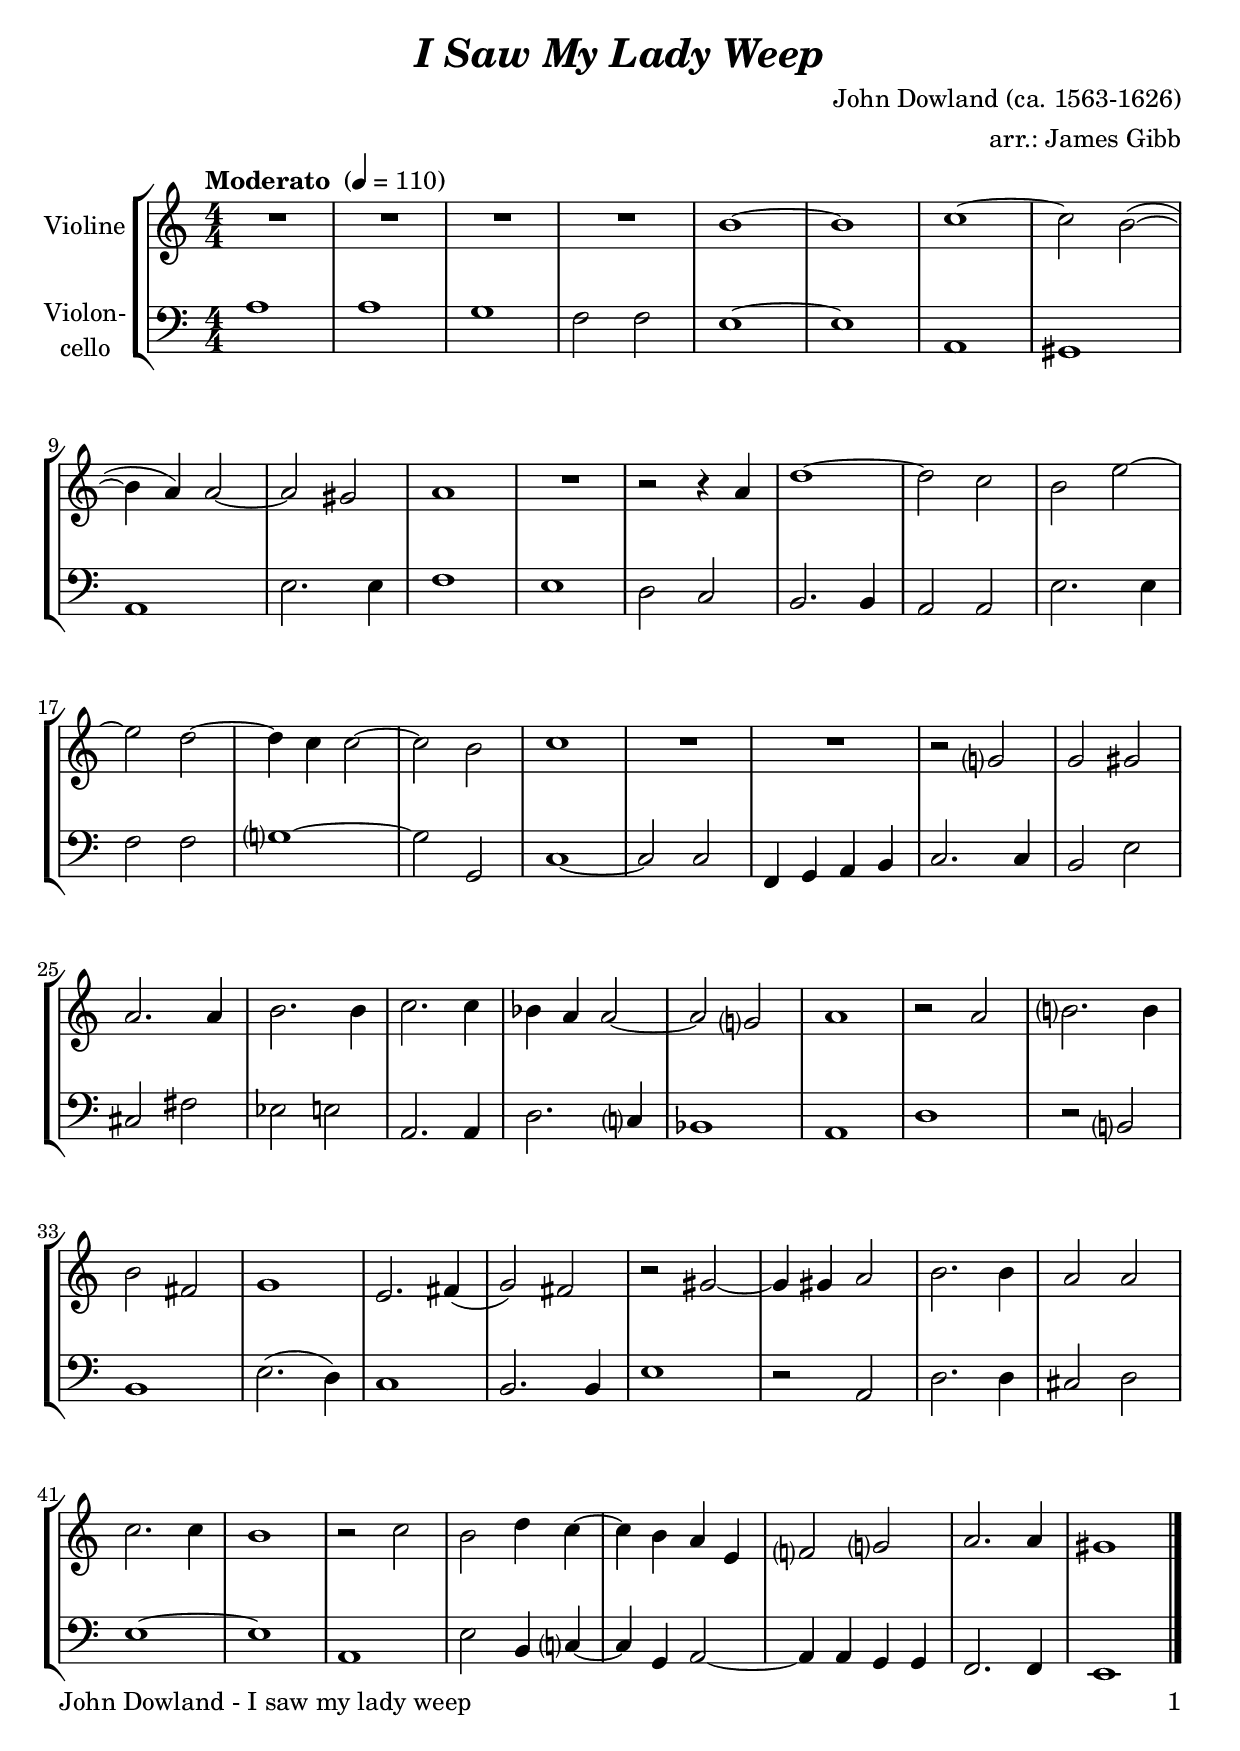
\version "2.18.2"
\include "deutsch.ly"
  
#(set-global-staff-size 22)

\header {
  title     = \markup \bold \italic "I Saw My Lady Weep"
  composer  = "John Dowland (ca. 1563-1626)"
  arranger  = "arr.: James Gibb"
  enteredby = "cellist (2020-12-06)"
%  piece     = ""
}

voiceconsts = {
  \key a \minor
  \time 4/4
  \clef "treble"
  \numericTimeSignature
  % Set default beaming for all staves
%  \set Timing.beamExceptions = #'()
%  \set Timing.baseMoment     = #(ly:make-moment 1 4)
%  \set Timing.beatStructure  = #'(1 1 1)
  \tempo "Moderato " 4=110
}

mivl = "violin"
%miba = "pizzicato strings"
miba = "cello"

rit = \mark \markup \box \italic "rit."

va = \relative c'' {
  \voiceconsts

  R1*4
  h1~
  h

  c~
  c2 h(~
  h4 a) a2~
  a gis
  a1
  R

  r2 r4 a
  d1~
  d2 c
  h e~
  e d~
  d4 c c2~

  c h
  c1
  R1*2
  r2 g?
  g gis

  a2. a4
  h2. h4
  c2. c4
  b a a2~
  a g?
  a1

  r2 a
  h?2. h4
  h2 fis
  g1
  e2. fis4(
  g2) fis

  r gis~
  gis4 gis a2
  h2. h4
  a2 a
  c2. c4
  h1

  r2 c
  h d4 c~
  c h a e
  f?2 g?
  a2. a4
  gis1 \bar "|."
}

vb = \relative c' {
  \voiceconsts
  \clef "bass"

  a1
  a
  g
  f2 f
  e1~
  e

  a,
  gis
  a
  e'2. e4
  f1
  e

  d2 c
  h2. h4
  a2 a
  e'2. e4
  f2 f
  g?1~

  g2 g,
  c1~
  c2 c
  f,4 g a h
  c2. c4
  h2 e

  cis fis
  es e
  a,2. a4
  d2. c?4
  b1
  a

  d
  r2 h?
  h1
  e2.( d4)
  c1
  h2. h4

  e1
  r2 a,
  d2. d4
  cis2 d
  e1~
  e

  a,
  e'2 h4 c?~
  c g a2~
  a4 a g g
  f2. f4
  e1 \bar "|."
}


music = \new StaffGroup <<
      \new Staff {
	\set Staff.midiInstrument = \mivl
	\set Staff.instrumentName = \markup \center-column { "Violine" }
	\transpose a a { \va }
      }

      \new Staff {
	\set Staff.midiInstrument = \miba
	\set Staff.instrumentName = \markup \center-column { "Violon-" "cello" }
	\transpose a a { \vb }
      }
>>

\book {
   \paper {
    print-page-number = ##t
    print-first-page-number = ##t
    ragged-last-bottom = ##f
    oddHeaderMarkup = \markup \null
    evenHeaderMarkup = \markup \null
    oddFooterMarkup = \markup {
      \fill-line {
        \on-the-fly #print-page-number-check-first
        "John Dowland - I saw my lady weep" \fromproperty #'page:page-number-string
      }
    }
    evenFooterMarkup = \oddFooterMarkup
  } \score {
    \music
    \layout {}
  }

  \score {
    \unfoldRepeats \music

    \midi {
      \context {
        \Score
      }
    }
  }
}